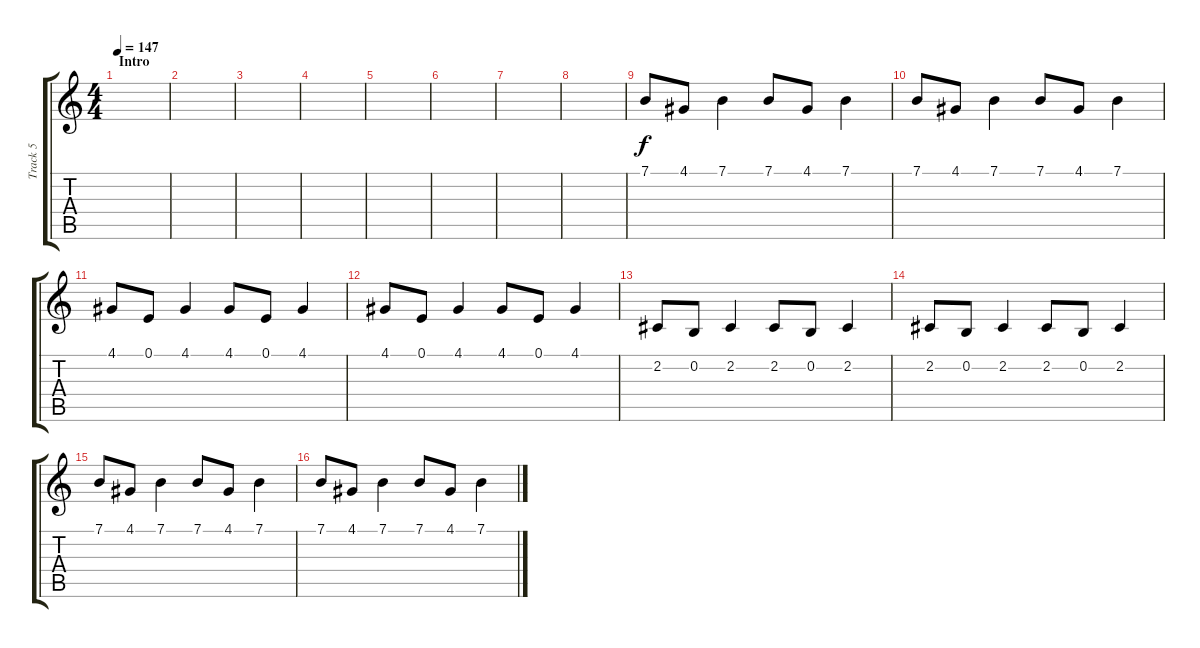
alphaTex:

\track ("Track 5" "Track 5") {instrument musicbox}
\staff {score tabs}
\tuning (E4 B3 G3 D3 A2 E2) {hide}
\ts (4 4)
\section ("" "Intro")
\tempo 147
\clef g2
\ks c
|
|
|
|
|
|
|
|
7.1.8 4.1.8 7.1.4 7.1.8 4.1.8 7.1.4 |
7.1.8 4.1.8 7.1.4 7.1.8 4.1.8 7.1.4 |
4.1.8 0.1.8 4.1.4 4.1.8 0.1.8 4.1.4 |
4.1.8 0.1.8 4.1.4 4.1.8 0.1.8 4.1.4 |
2.2.8 0.2.8 2.2.4 2.2.8 0.2.8 2.2.4 |
2.2.8 0.2.8 2.2.4 2.2.8 0.2.8 2.2.4 |
7.1.8 4.1.8 7.1.4 7.1.8 4.1.8 7.1.4 |
7.1.8 4.1.8 7.1.4 7.1.8 4.1.8 7.1.4
